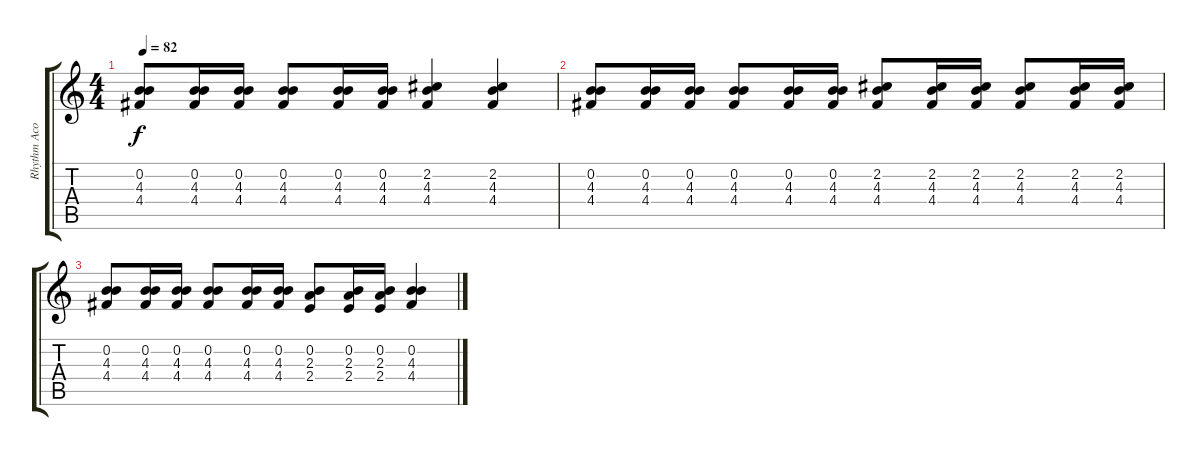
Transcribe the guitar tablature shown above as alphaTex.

\track ("Rhythm Acoustic" "Rhythm Aco") {instrument acousticguitarsteel}
\staff {score tabs}
\tuning (E4 B3 G3 D3 A2 E2) {hide}
\ts (4 4)
\tempo 82
\clef g2
\ks c
(0.2 4.3 4.4).8{dy f} (0.2 4.3 4.4).16 (0.2 4.3 4.4).16 (0.2 4.3 4.4).8 (0.2 4.3 4.4).16 (0.2 4.3 4.4).16 (2.2 4.3 4.4).4 (2.2 4.3 4.4).4 |
(0.2 4.3 4.4).8 (0.2 4.3 4.4).16 (0.2 4.3 4.4).16 (0.2 4.3 4.4).8 (0.2 4.3 4.4).16 (0.2 4.3 4.4).16 (2.2 4.3 4.4).8 (2.2 4.3 4.4).16 (2.2 4.3 4.4).16 (2.2 4.3 4.4).8 (2.2 4.3 4.4).16 (2.2 4.3 4.4).16 |
(0.2 4.3 4.4).8 (0.2 4.3 4.4).16 (0.2 4.3 4.4).16 (0.2 4.3 4.4).8 (0.2 4.3 4.4).16 (0.2 4.3 4.4).16 (0.2 2.3 2.4).8 (0.2 2.3 2.4).16 (0.2 2.3 2.4).16 (0.2 4.3 4.4).4
